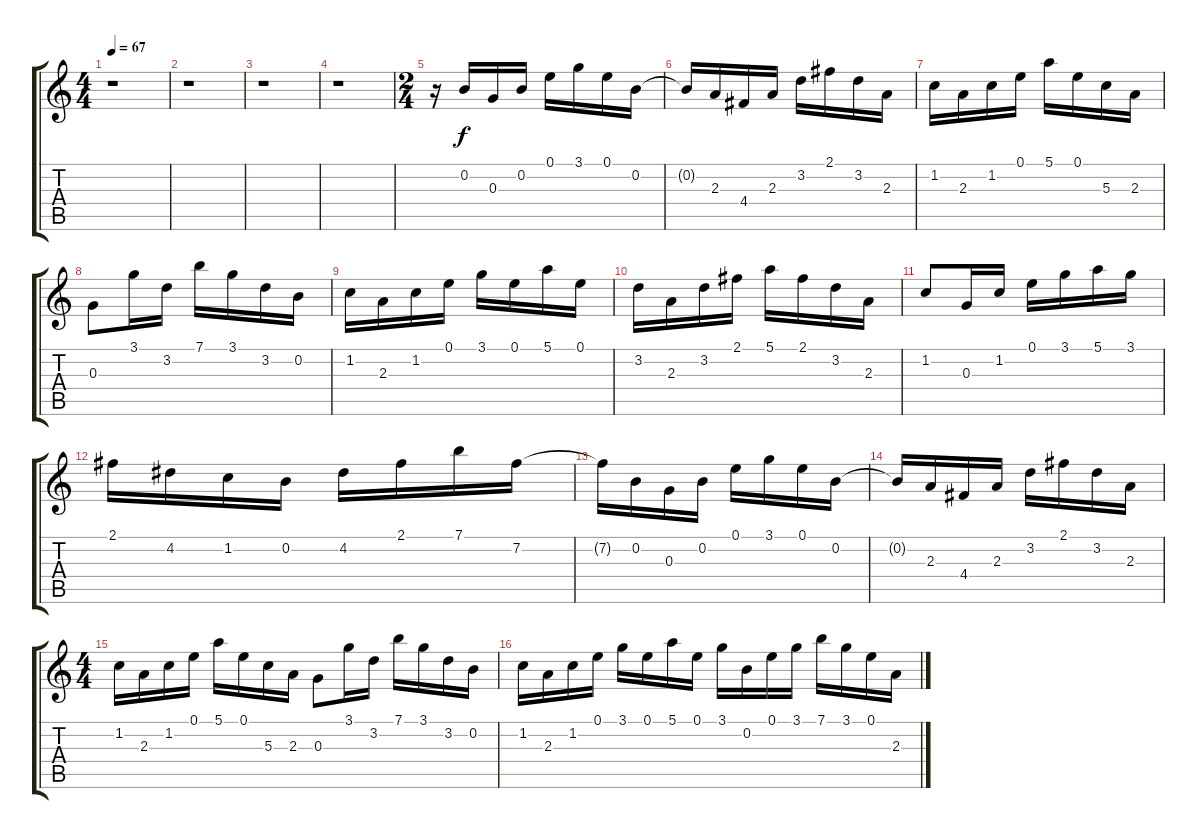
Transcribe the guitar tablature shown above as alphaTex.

\track "" {instrument acousticguitarsteel}
\staff {score tabs}
\tuning (E4 B3 G3 D3 A2 E2) {hide}
\ts (4 4)
\tempo 67
\clef g2
\ks c
r.1{dy f} |
r.1 |
r.1 |
r.1 |
\ts (2 4)
r.16 0.2.16 0.3.16 0.2.16 0.1.16 3.1.16 0.1.16 0.2.16 |
0.2{t}.16 2.3.16 4.4.16 2.3.16 3.2.16 2.1.16 3.2.16 2.3.16 |
1.2.16 2.3.16 1.2.16 0.1.16 5.1.16 0.1.16 5.3.16 2.3.16 |
0.3.8 3.1.16 3.2.16 7.1.16 3.1.16 3.2.16 0.2.16 |
1.2.16 2.3.16 1.2.16 0.1.16 3.1.16 0.1.16 5.1.16 0.1.16 |
3.2.16 2.3.16 3.2.16 2.1.16 5.1.16 2.1.16 3.2.16 2.3.16 |
1.2.8 0.3.16 1.2.16 0.1.16 3.1.16 5.1.16 3.1.16 |
2.1.16 4.2.16 1.2.16 0.2.16 4.2.16 2.1.16 7.1.16 7.2.16 |
7.2{t}.16 0.2.16 0.3.16 0.2.16 0.1.16 3.1.16 0.1.16 0.2.16 |
0.2{t}.16 2.3.16 4.4.16 2.3.16 3.2.16 2.1.16 3.2.16 2.3.16 |
\ts (4 4)
1.2.16 2.3.16 1.2.16 0.1.16 5.1.16 0.1.16 5.3.16 2.3.16 0.3.8 3.1.16 3.2.16 7.1.16 3.1.16 3.2.16 0.2.16 |
1.2.16 2.3.16 1.2.16 0.1.16 3.1.16 0.1.16 5.1.16 0.1.16 3.1.16 0.2.16 0.1.16 3.1.16 7.1.16 3.1.16 0.1.16 2.3.16
